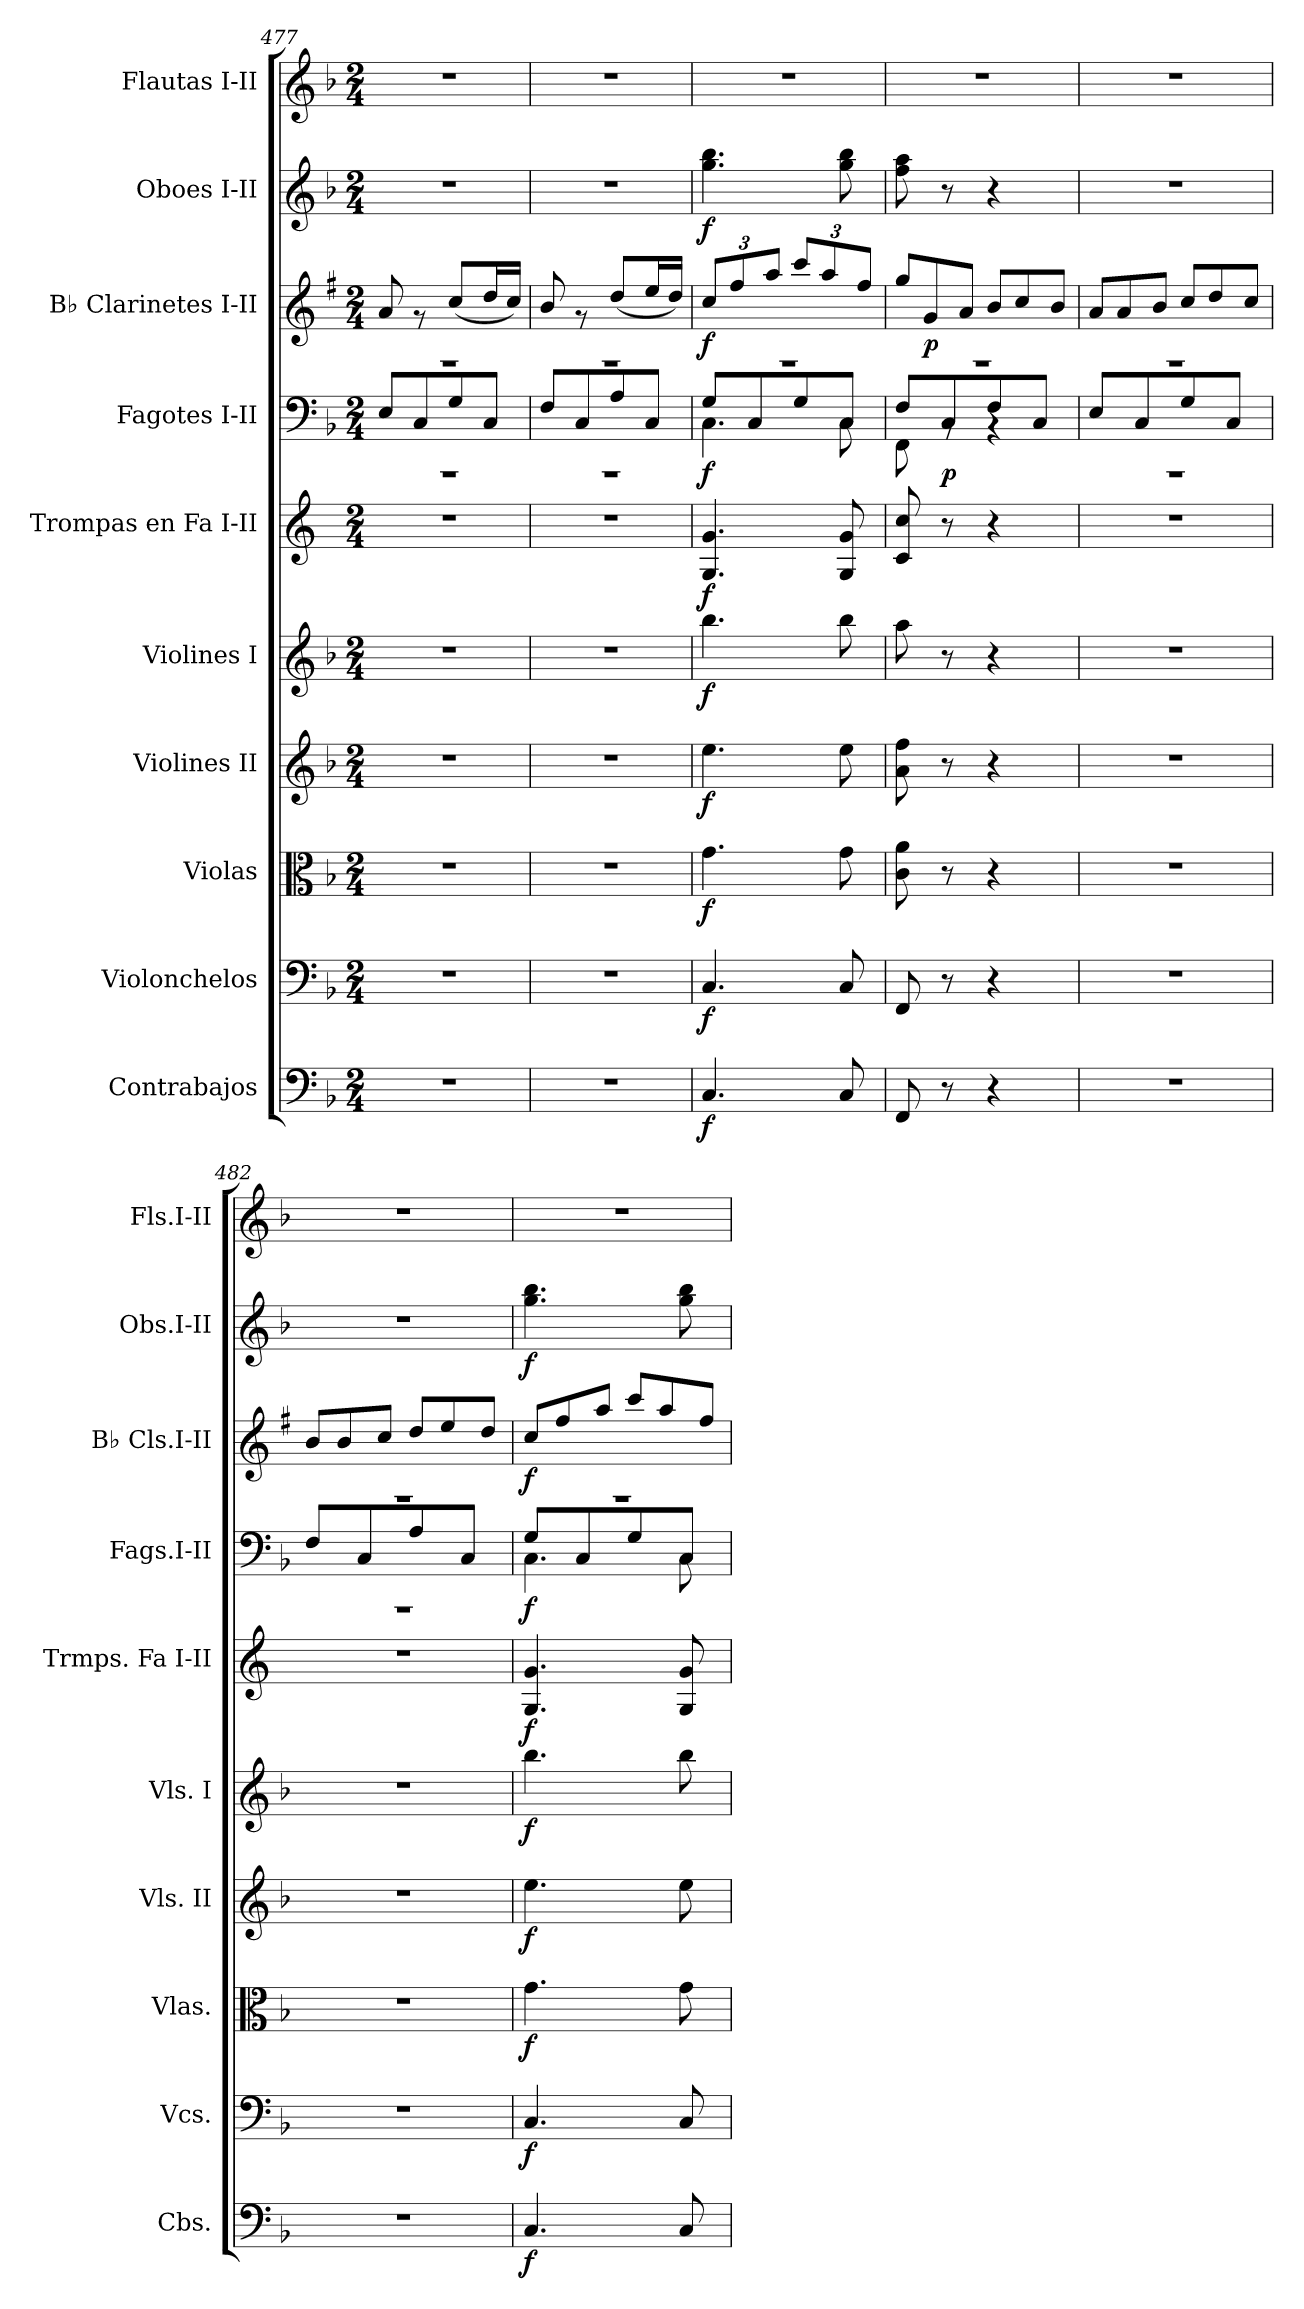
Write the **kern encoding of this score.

**kern	**dynam	**kern	**dynam	**kern	**dynam	**kern	**dynam	**kern	**dynam	**kern	**dynam	**kern	**dynam	**kern	**dynam	**kern	**dynam	**kern
*part10	*part10	*part9	*part9	*part8	*part8	*part7	*part7	*part6	*part6	*part5	*part5	*part4	*part4	*part3	*part3	*part2	*part2	*part1
*staff10	*staff10	*staff9	*staff9	*staff8	*staff8	*staff7	*staff7	*staff6	*staff6	*staff5	*staff5	*staff4	*staff4	*staff3	*staff3	*staff2	*staff2	*staff1
*I"Contrabajos	*	*I"Violonchelos	*	*I"Violas	*	*I"Violines II	*	*I"Violines I	*	*I"Trompas en Fa I-II	*	*I"Fagotes I-II	*	*I"B♭ Clarinetes I-II	*	*I"Oboes I-II	*	*I"Flautas I-II
*I'Cbs.	*	*I'Vcs.	*	*I'Vlas.	*	*I'Vls. II	*	*I'Vls. I	*	*I'Trmps. Fa I-II	*	*I'Fags.I-II	*	*I'B♭ Cls.I-II	*	*I'Obs.I-II	*	*I'Fls.I-II
*clefF4	*	*clefF4	*	*clefC3	*	*clefG2	*	*clefG2	*	*clefG2	*	*clefF4	*	*clefG2	*	*clefG2	*	*clefG2
*ITrd7c12	*	*	*	*	*	*	*	*	*	*ITrd4c7	*	*	*	*ITrd1c2	*	*	*	*
*k[b-]	*	*k[b-]	*	*k[b-]	*	*k[b-]	*	*k[b-]	*	*k[b-]	*	*k[b-]	*	*k[b-]	*	*k[b-]	*	*k[b-]
*M2/4	*	*M2/4	*	*M2/4	*	*M2/4	*	*M2/4	*	*M2/4	*	*M2/4	*	*M2/4	*	*M2/4	*	*M2/4
=477	=477	=477	=477	=477	=477	=477	=477	=477	=477	=477	=477	=477	=477	=477	=477	=477	=477	=477
*	*	*	*	*	*	*	*	*	*	*	*	*^	*	*^	*	*	*	*
2r	.	2r	.	2r	.	2r	.	2r	.	2r	.	2rAAA	8E/L	.	2rF	8g/	.	2r	.	2r
.	.	.	.	.	.	.	.	.	.	.	.	.	8C/	.	.	8r	.	.	.	.
.	.	.	.	.	.	.	.	.	.	.	.	.	8G/	.	.	(8b-/L	.	.	.	.
.	.	.	.	.	.	.	.	.	.	.	.	.	8C/J	.	.	16cc/L	.	.	.	.
.	.	.	.	.	.	.	.	.	.	.	.	.	.	.	.	16b-/JJ)	.	.	.	.
=478	=478	=478	=478	=478	=478	=478	=478	=478	=478	=478	=478	=478	=478	=478	=478	=478	=478	=478	=478	=478
2r	.	2r	.	2r	.	2r	.	2r	.	2r	.	2rAAA	8F/L	.	2rF	8a/	.	2r	.	2r
.	.	.	.	.	.	.	.	.	.	.	.	.	8C/	.	.	8r	.	.	.	.
.	.	.	.	.	.	.	.	.	.	.	.	.	8A/	.	.	(8cc/L	.	.	.	.
.	.	.	.	.	.	.	.	.	.	.	.	.	8C/J	.	.	16dd/L	.	.	.	.
.	.	.	.	.	.	.	.	.	.	.	.	.	.	.	.	16cc/JJ)	.	.	.	.
!!LO:PB:g=z
=479	=479	=479	=479	=479	=479	=479	=479	=479	=479	=479	=479	=479	=479	=479	=479	=479	=479	=479	=479	=479
*	*	*	*	*	*	*	*	*	*	*	*	*	*	*	*	*Xbrackettup	*	*	*	*
!	!LO:DY:b	!	!LO:DY:b	!	!LO:DY:b	!	!LO:DY:b	!	!LO:DY:b	!	!LO:DY:b	!	!	!LO:DY:b	!	!	!LO:DY:b	!	!LO:DY:b	!
4.CC/	f	4.C/	f	4.g\	f	4.ee\	f	4.bb-\	f	4.C/ 4.c/	f	8G/L	4.C\	f	2rF	12b-/L	f	4.gg\ 4.bb-\	f	2r
.	.	.	.	.	.	.	.	.	.	.	.	.	.	.	.	12ee/	.	.	.	.
.	.	.	.	.	.	.	.	.	.	.	.	8C/	.	.	.	.	.	.	.	.
.	.	.	.	.	.	.	.	.	.	.	.	.	.	.	.	12gg/J	.	.	.	.
.	.	.	.	.	.	.	.	.	.	.	.	8G/	.	.	.	12bb-/L	.	.	.	.
.	.	.	.	.	.	.	.	.	.	.	.	.	.	.	.	12gg/	.	.	.	.
8CC/	.	8C/	.	8g\	.	8ee\	.	8bb-\	.	8C/ 8c/	.	8C/J	8C\	.	.	.	.	8gg\ 8bb-\	.	.
.	.	.	.	.	.	.	.	.	.	.	.	.	.	.	.	12ee/J	.	.	.	.
=480	=480	=480	=480	=480	=480	=480	=480	=480	=480	=480	=480	=480	=480	=480	=480	=480	=480	=480	=480	=480
*	*	*	*	*	*	*	*	*	*	*	*	*	*	*	*	*Xtuplet	*	*	*	*
8FFF/	.	8FF/	.	8c\ 8a\	.	8a\ 8ff\	.	8aa\	.	8F/ 8f/	.	8F/L	8FF\	.	2rF	12ff/L	.	8ff\ 8aa\	.	2r
!	!	!	!	!	!	!	!	!	!	!	!	!	!	!	!	!	!LO:DY:b	!	!	!
.	.	.	.	.	.	.	.	.	.	.	.	.	.	.	.	12f/	p	.	.	.
!	!	!	!	!	!	!	!	!	!	!	!	!	!	!LO:DY:b	!	!	!	!	!	!
8r	.	8r	.	8r	.	8r	.	8r	.	8r	.	8C/	8rBB	p	.	.	.	8r	.	.
.	.	.	.	.	.	.	.	.	.	.	.	.	.	.	.	12g/J	.	.	.	.
4r	.	4r	.	4r	.	4r	.	4r	.	4r	.	8F/	4rBB	.	.	12a/L	.	4r	.	.
.	.	.	.	.	.	.	.	.	.	.	.	.	.	.	.	12b-/	.	.	.	.
.	.	.	.	.	.	.	.	.	.	.	.	8C/J	.	.	.	.	.	.	.	.
.	.	.	.	.	.	.	.	.	.	.	.	.	.	.	.	12a/J	.	.	.	.
=481	=481	=481	=481	=481	=481	=481	=481	=481	=481	=481	=481	=481	=481	=481	=481	=481	=481	=481	=481	=481
2r	.	2r	.	2r	.	2r	.	2r	.	2r	.	2rAAA	8E/L	.	2rF	12g/L	.	2r	.	2r
.	.	.	.	.	.	.	.	.	.	.	.	.	.	.	.	12g/	.	.	.	.
.	.	.	.	.	.	.	.	.	.	.	.	.	8C/	.	.	.	.	.	.	.
.	.	.	.	.	.	.	.	.	.	.	.	.	.	.	.	12a/J	.	.	.	.
.	.	.	.	.	.	.	.	.	.	.	.	.	8G/	.	.	12b-/L	.	.	.	.
.	.	.	.	.	.	.	.	.	.	.	.	.	.	.	.	12cc/	.	.	.	.
.	.	.	.	.	.	.	.	.	.	.	.	.	8C/J	.	.	.	.	.	.	.
.	.	.	.	.	.	.	.	.	.	.	.	.	.	.	.	12b-/J	.	.	.	.
=482	=482	=482	=482	=482	=482	=482	=482	=482	=482	=482	=482	=482	=482	=482	=482	=482	=482	=482	=482	=482
2r	.	2r	.	2r	.	2r	.	2r	.	2r	.	2rAAA	8F/L	.	2rF	12a/L	.	2r	.	2r
.	.	.	.	.	.	.	.	.	.	.	.	.	.	.	.	12a/	.	.	.	.
.	.	.	.	.	.	.	.	.	.	.	.	.	8C/	.	.	.	.	.	.	.
.	.	.	.	.	.	.	.	.	.	.	.	.	.	.	.	12b-/J	.	.	.	.
.	.	.	.	.	.	.	.	.	.	.	.	.	8A/	.	.	12cc/L	.	.	.	.
.	.	.	.	.	.	.	.	.	.	.	.	.	.	.	.	12dd/	.	.	.	.
.	.	.	.	.	.	.	.	.	.	.	.	.	8C/J	.	.	.	.	.	.	.
.	.	.	.	.	.	.	.	.	.	.	.	.	.	.	.	12cc/J	.	.	.	.
=483	=483	=483	=483	=483	=483	=483	=483	=483	=483	=483	=483	=483	=483	=483	=483	=483	=483	=483	=483	=483
!	!LO:DY:b	!	!LO:DY:b	!	!LO:DY:b	!	!LO:DY:b	!	!LO:DY:b	!	!LO:DY:b	!	!	!LO:DY:b	!	!	!LO:DY:b	!	!LO:DY:b	!
4.CC/	f	4.C/	f	4.g\	f	4.ee\	f	4.bb-\	f	4.C/ 4.c/	f	8G/L	4.C\	f	2rF	12b-/L	f	4.gg\ 4.bb-\	f	2r
.	.	.	.	.	.	.	.	.	.	.	.	.	.	.	.	12ee/	.	.	.	.
.	.	.	.	.	.	.	.	.	.	.	.	8C/	.	.	.	.	.	.	.	.
.	.	.	.	.	.	.	.	.	.	.	.	.	.	.	.	12gg/J	.	.	.	.
.	.	.	.	.	.	.	.	.	.	.	.	8G/	.	.	.	12bb-/L	.	.	.	.
.	.	.	.	.	.	.	.	.	.	.	.	.	.	.	.	12gg/	.	.	.	.
8CC/	.	8C/	.	8g\	.	8ee\	.	8bb-\	.	8C/ 8c/	.	8C/J	8C\	.	.	.	.	8gg\ 8bb-\	.	.
.	.	.	.	.	.	.	.	.	.	.	.	.	.	.	.	12ee/J	.	.	.	.
*	*	*	*	*	*	*	*	*	*	*	*	*v	*v	*	*	*	*	*	*	*
*	*	*	*	*	*	*	*	*	*	*	*	*	*	*v	*v	*	*	*	*
=	=	=	=	=	=	=	=	=	=	=	=	=	=	=	=	=	=	=
*-	*-	*-	*-	*-	*-	*-	*-	*-	*-	*-	*-	*-	*-	*-	*-	*-	*-	*-
